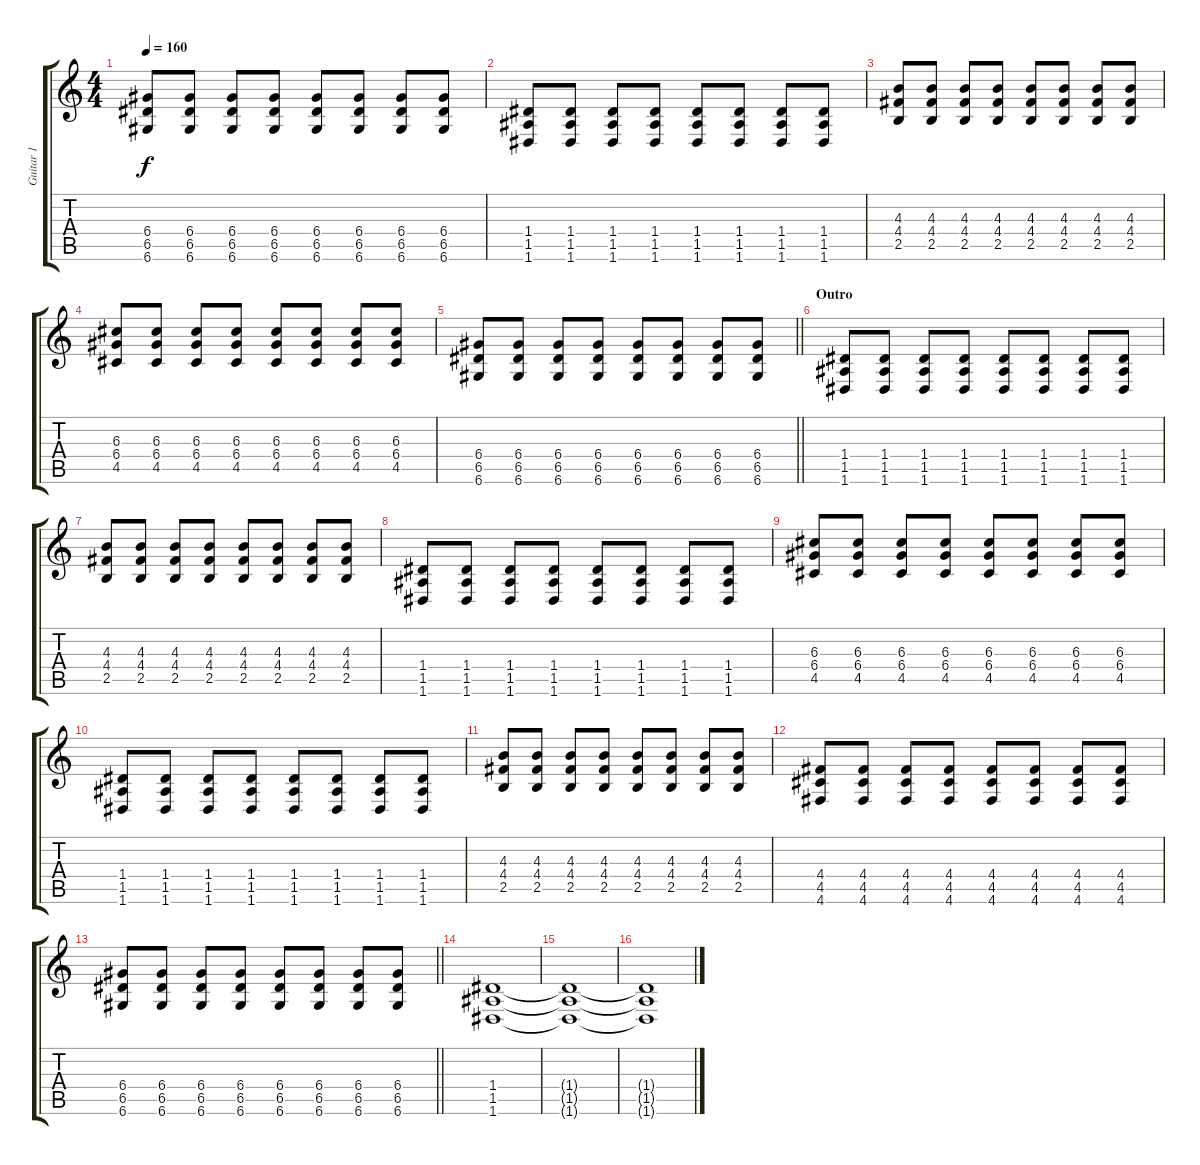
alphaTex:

\track ("Guitar 1" "Guitar 1") {instrument distortionguitar}
\staff {score tabs}
\tuning (E4 B3 G3 D3 A2 D2) {hide}
\ts (4 4)
\tempo 160
\clef g2
\ks c
(6.4 6.5 6.6).8{dy f} (6.4 6.5 6.6).8 (6.4 6.5 6.6).8 (6.4 6.5 6.6).8 (6.4 6.5 6.6).8 (6.4 6.5 6.6).8 (6.4 6.5 6.6).8 (6.4 6.5 6.6).8 |
(1.4 1.5 1.6).8 (1.4 1.5 1.6).8 (1.4 1.5 1.6).8 (1.4 1.5 1.6).8 (1.4 1.5 1.6).8 (1.4 1.5 1.6).8 (1.4 1.5 1.6).8 (1.4 1.5 1.6).8 |
(4.3 4.4 2.5).8 (4.3 4.4 2.5).8 (4.3 4.4 2.5).8 (4.3 4.4 2.5).8 (4.3 4.4 2.5).8 (4.3 4.4 2.5).8 (4.3 4.4 2.5).8 (4.3 4.4 2.5).8 |
(6.3 6.4 4.5).8 (6.3 6.4 4.5).8 (6.3 6.4 4.5).8 (6.3 6.4 4.5).8 (6.3 6.4 4.5).8 (6.3 6.4 4.5).8 (6.3 6.4 4.5).8 (6.3 6.4 4.5).8 |
\barLineRight lightlight
(6.4 6.5 6.6).8 (6.4 6.5 6.6).8 (6.4 6.5 6.6).8 (6.4 6.5 6.6).8 (6.4 6.5 6.6).8 (6.4 6.5 6.6).8 (6.4 6.5 6.6).8 (6.4 6.5 6.6).8 |
\section ("" "Outro")
(1.4 1.5 1.6).8 (1.4 1.5 1.6).8 (1.4 1.5 1.6).8 (1.4 1.5 1.6).8 (1.4 1.5 1.6).8 (1.4 1.5 1.6).8 (1.4 1.5 1.6).8 (1.4 1.5 1.6).8 |
(4.3 4.4 2.5).8 (4.3 4.4 2.5).8 (4.3 4.4 2.5).8 (4.3 4.4 2.5).8 (4.3 4.4 2.5).8 (4.3 4.4 2.5).8 (4.3 4.4 2.5).8 (4.3 4.4 2.5).8 |
(1.4 1.5 1.6).8 (1.4 1.5 1.6).8 (1.4 1.5 1.6).8 (1.4 1.5 1.6).8 (1.4 1.5 1.6).8 (1.4 1.5 1.6).8 (1.4 1.5 1.6).8 (1.4 1.5 1.6).8 |
(6.3 6.4 4.5).8 (6.3 6.4 4.5).8 (6.3 6.4 4.5).8 (6.3 6.4 4.5).8 (6.3 6.4 4.5).8 (6.3 6.4 4.5).8 (6.3 6.4 4.5).8 (6.3 6.4 4.5).8 |
(1.4 1.5 1.6).8 (1.4 1.5 1.6).8 (1.4 1.5 1.6).8 (1.4 1.5 1.6).8 (1.4 1.5 1.6).8 (1.4 1.5 1.6).8 (1.4 1.5 1.6).8 (1.4 1.5 1.6).8 |
(4.3 4.4 2.5).8 (4.3 4.4 2.5).8 (4.3 4.4 2.5).8 (4.3 4.4 2.5).8 (4.3 4.4 2.5).8 (4.3 4.4 2.5).8 (4.3 4.4 2.5).8 (4.3 4.4 2.5).8 |
(4.4 4.5 4.6).8 (4.4 4.5 4.6).8 (4.4 4.5 4.6).8 (4.4 4.5 4.6).8 (4.4 4.5 4.6).8 (4.4 4.5 4.6).8 (4.4 4.5 4.6).8 (4.4 4.5 4.6).8 |
\barLineRight lightlight
(6.4 6.5 6.6).8 (6.4 6.5 6.6).8 (6.4 6.5 6.6).8 (6.4 6.5 6.6).8 (6.4 6.5 6.6).8 (6.4 6.5 6.6).8 (6.4 6.5 6.6).8 (6.4 6.5 6.6).8 |
(1.4 1.5 1.6).1 |
(1.4{t} 1.5{t} 1.6{t}).1 |
(1.4{t} 1.5{t} 1.6{t}).1
